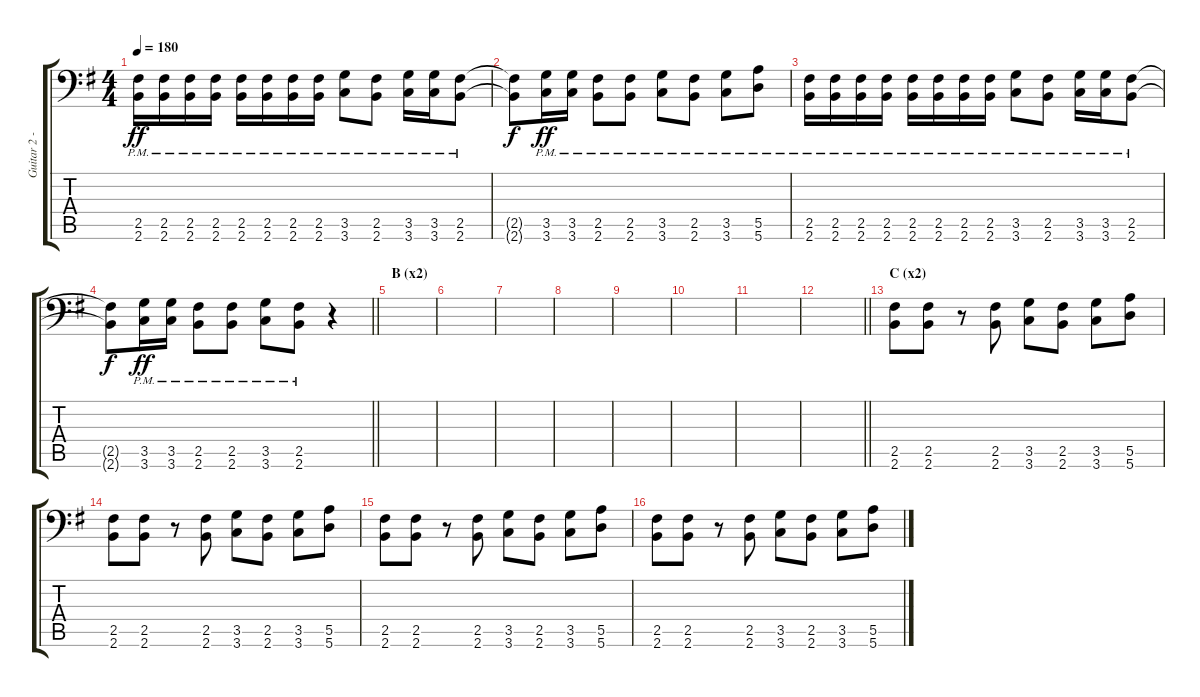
\track ("Guitar 2 - Aoi" "Guitar 2 -") {instrument distortionguitar}
\staff {score tabs}
\tuning (B3 Gb3 D3 A2 E2 A1) {hide}
\ts (4 4)
\tempo 180
\clef f4
\ks g
(2.5{pm} 2.6{pm}).16{dy ff} (2.5{pm} 2.6{pm}).16 (2.5{pm} 2.6{pm}).16 (2.5{pm} 2.6{pm}).16 (2.5{pm} 2.6{pm}).16 (2.5{pm} 2.6{pm}).16 (2.5{pm} 2.6{pm}).16 (2.5{pm} 2.6{pm}).16 (3.5{pm} 3.6{pm}).8 (2.5{pm} 2.6{pm}).8 (3.5{pm} 3.6{pm}).16 (3.5{pm} 3.6{pm}).16 (2.5{pm} 2.6{pm}).8 |
(2.5{t} 2.6{t}).8{dy f} (3.5{pm} 3.6{pm}).16{dy ff} (3.5{pm} 3.6{pm}).16 (2.5{pm} 2.6{pm}).8 (2.5{pm} 2.6{pm}).8 (3.5{pm} 3.6{pm}).8 (2.5{pm} 2.6{pm}).8 (3.5{pm} 3.6{pm}).8 (5.5{pm} 5.6{pm}).8 |
(2.5{pm} 2.6{pm}).16 (2.5{pm} 2.6{pm}).16 (2.5{pm} 2.6{pm}).16 (2.5{pm} 2.6{pm}).16 (2.5{pm} 2.6{pm}).16 (2.5{pm} 2.6{pm}).16 (2.5{pm} 2.6{pm}).16 (2.5{pm} 2.6{pm}).16 (3.5{pm} 3.6{pm}).8 (2.5{pm} 2.6{pm}).8 (3.5{pm} 3.6{pm}).16 (3.5{pm} 3.6{pm}).16 (2.5{pm} 2.6{pm}).8 |
\barLineRight lightlight
(2.5{t} 2.6{t}).8{dy f} (3.5{pm} 3.6{pm}).16{dy ff} (3.5{pm} 3.6{pm}).16 (2.5{pm} 2.6{pm}).8 (2.5{pm} 2.6{pm}).8 (3.5{pm} 3.6{pm}).8 (2.5{pm} 2.6{pm}).8 r.4 |
\section ("" "B (x2)")
|
|
|
|
|
|
|
\barLineRight lightlight
|
\section ("" "C (x2)")
(2.5 2.6).8 (2.5 2.6).8 r.8 (2.5 2.6).8 (3.5 3.6).8 (2.5 2.6).8 (3.5 3.6).8 (5.5 5.6).8 |
(2.5 2.6).8 (2.5 2.6).8 r.8 (2.5 2.6).8 (3.5 3.6).8 (2.5 2.6).8 (3.5 3.6).8 (5.5 5.6).8 |
(2.5 2.6).8 (2.5 2.6).8 r.8 (2.5 2.6).8 (3.5 3.6).8 (2.5 2.6).8 (3.5 3.6).8 (5.5 5.6).8 |
(2.5 2.6).8 (2.5 2.6).8 r.8 (2.5 2.6).8 (3.5 3.6).8 (2.5 2.6).8 (3.5 3.6).8 (5.5 5.6).8
